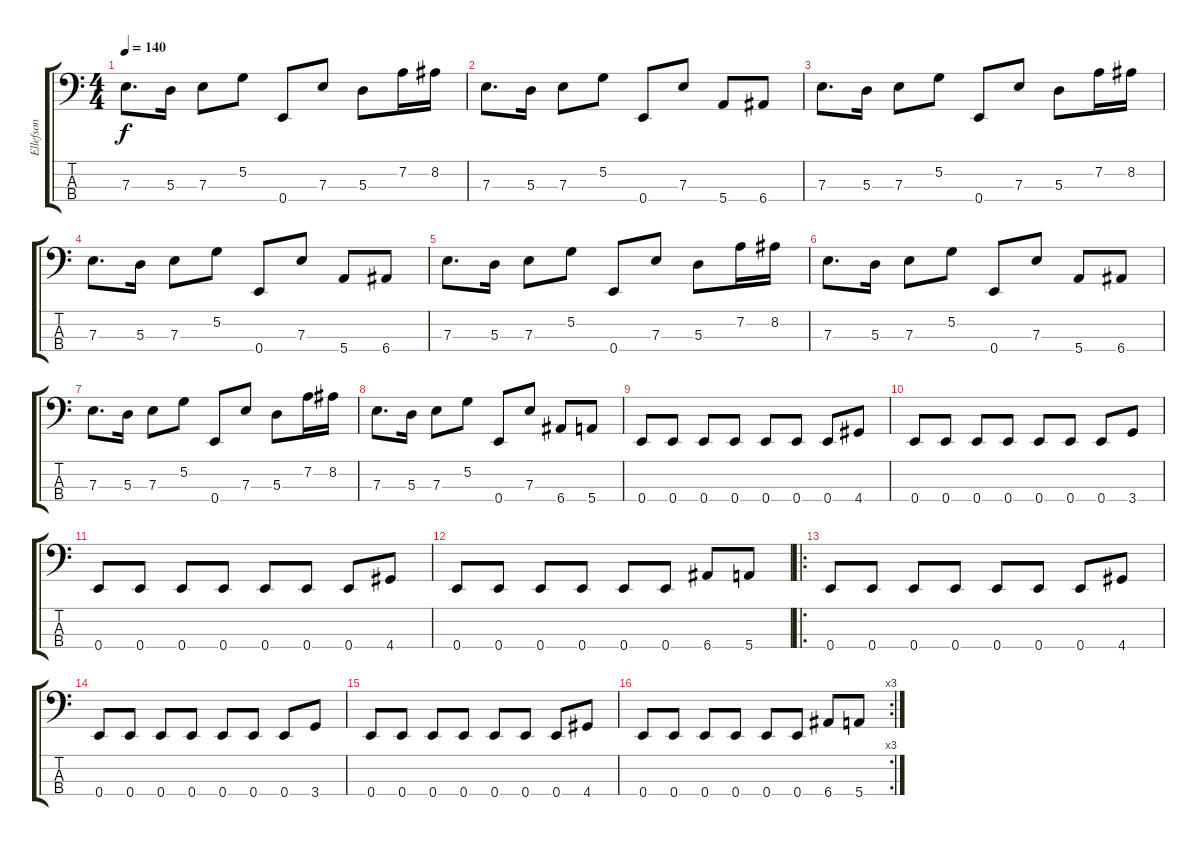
\track ("Ellefson" "Ellefson") {instrument electricbasspick}
\staff {score tabs}
\tuning (G2 D2 A1 E1) {hide}
\ts (4 4)
\tempo 140
\clef f4
\ks c
7.3.8{d dy f instrument electricbasspick} 5.3.16 7.3.8 5.2.8 0.4.8 7.3.8 5.3.8 7.2.16 8.2.16 |
7.3.8{d} 5.3.16 7.3.8 5.2.8 0.4.8 7.3.8 5.4.8 6.4.8 |
7.3.8{d} 5.3.16 7.3.8 5.2.8 0.4.8 7.3.8 5.3.8 7.2.16 8.2.16 |
7.3.8{d} 5.3.16 7.3.8 5.2.8 0.4.8 7.3.8 5.4.8 6.4.8 |
7.3.8{d} 5.3.16 7.3.8 5.2.8 0.4.8 7.3.8 5.3.8 7.2.16 8.2.16 |
7.3.8{d} 5.3.16 7.3.8 5.2.8 0.4.8 7.3.8 5.4.8 6.4.8 |
7.3.8{d} 5.3.16 7.3.8 5.2.8 0.4.8 7.3.8 5.3.8 7.2.16 8.2.16 |
7.3.8{d} 5.3.16 7.3.8 5.2.8 0.4.8 7.3.8 6.4.8 5.4.8 |
0.4.8 0.4.8 0.4.8 0.4.8 0.4.8 0.4.8 0.4.8 4.4.8 |
0.4.8 0.4.8 0.4.8 0.4.8 0.4.8 0.4.8 0.4.8 3.4.8 |
0.4.8 0.4.8 0.4.8 0.4.8 0.4.8 0.4.8 0.4.8 4.4.8 |
0.4.8 0.4.8 0.4.8 0.4.8 0.4.8 0.4.8 6.4.8 5.4.8 |
\ro
0.4.8 0.4.8 0.4.8 0.4.8 0.4.8 0.4.8 0.4.8 4.4.8 |
0.4.8 0.4.8 0.4.8 0.4.8 0.4.8 0.4.8 0.4.8 3.4.8 |
0.4.8 0.4.8 0.4.8 0.4.8 0.4.8 0.4.8 0.4.8 4.4.8 |
\rc 3
0.4.8 0.4.8 0.4.8 0.4.8 0.4.8 0.4.8 6.4.8 5.4.8
